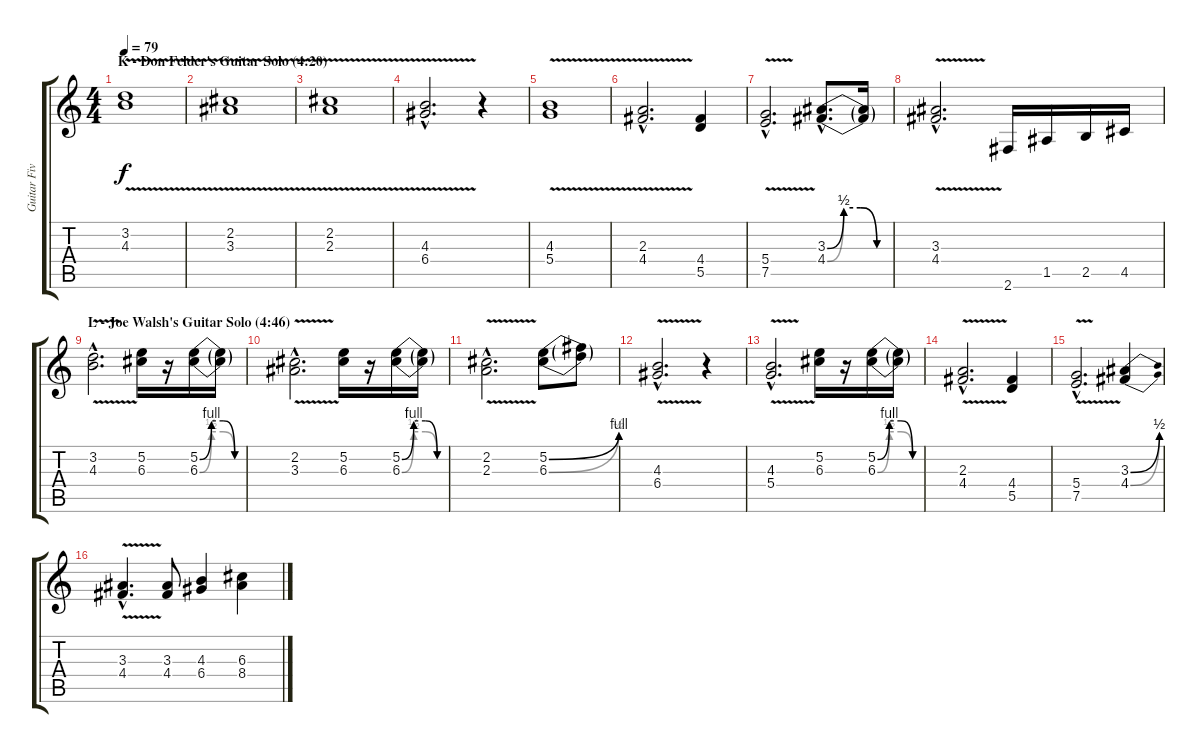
\track ("Guitar Five" "Guitar Fiv") {instrument distortionguitar}
\staff {score tabs}
\tuning (E4 B3 G3 D3 A2 E2) {hide}
\ts (4 4)
\section ("" "K - Don Felder's Guitar Solo (4:20)")
\tempo 79
\clef g2
\ks c
(3.2{v} 4.3{v}).1{dy f} |
(2.2{v} 3.3{v}).1 |
(2.2{v} 2.3{v}).1 |
(4.3{v hac} 6.4{v hac}).2{d} r.4 |
(4.3{v} 5.4{v}).1 |
(2.3{v hac} 4.4{v hac}).2{d} (4.4 5.5).4 |
(5.4{v hac} 7.5{v hac}).2{d} (3.3{be (custom 0 0 15 2 30 2 45 0 60 0) hac} 4.4{be (custom 0 0 15 2 30 2 45 0 60 0) hac}).8{d} (3.3{t} 4.4{t}).16 |
(3.3{v hac} 4.4{v hac}).2{d} 2.6.16 1.5.16 2.5.16 4.5.16 |
\section ("" "L - Joe Walsh's Guitar Solo (4:46)")
(3.2{v hac} 4.3{v hac}).2{d} (5.2 6.3).16 r.16 (5.2{be (custom 0 0 15 4 30 4 45 0 60 0)} 6.3{be (custom 0 0 15 2 30 2 45 0 60 0)}).16 (5.2{t} 6.3{t}).16 |
(2.2{v hac} 3.3{v hac}).2{d} (5.2 6.3).16 r.16 (5.2{be (custom 0 0 15 4 30 4 45 0 60 0)} 6.3{be (custom 0 0 15 2 30 2 45 0 60 0)}).16 (5.2{t} 6.3{t}).16 |
(2.2{v hac} 2.3{v hac}).2{d} (5.2{be (bend 0 0 60 4)} 6.3{be (bend 0 0 60 2)}).8 (5.2{t} 6.3{t}).8 |
(4.3{v hac} 6.4{v hac}).2{d} r.4 |
(4.3{v hac} 5.4{v hac}).2{d} (5.2 6.3).16 r.16 (5.2{be (custom 0 0 15 4 30 4 45 0 60 0)} 6.3{be (custom 0 0 15 2 30 2 45 0 60 0)}).16 (5.2{t} 6.3{t}).16 |
(2.3{v hac} 4.4{v hac}).2{d} (4.4 5.5).4 |
(5.4{v hac} 7.5{v hac}).2{d} (3.3{be (bend 0 0 60 2)} 4.4{be (bend 0 0 60 2)}).4 |
(3.3{v hac} 4.4{v hac}).4{d} (3.3 4.4).8 (4.3 6.4).4 (6.3 8.4).4
